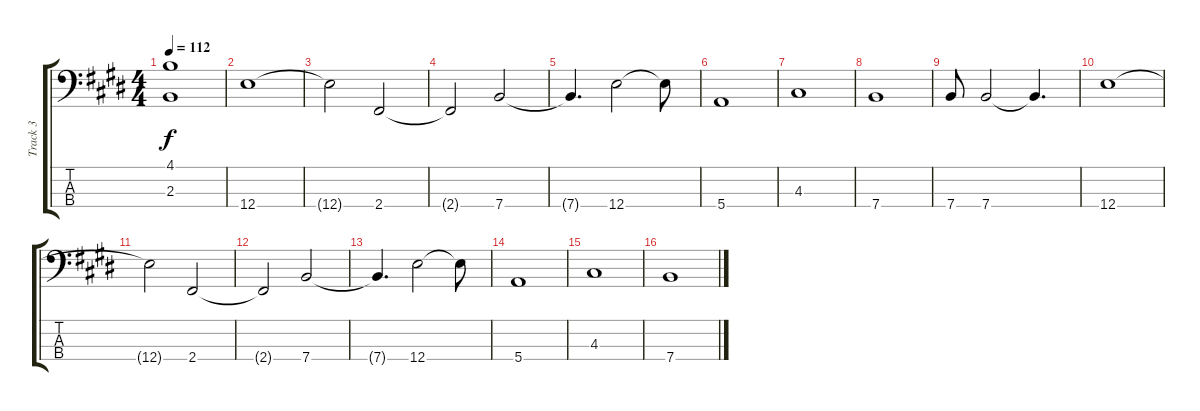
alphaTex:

\track ("Track 3" "Track 3") {instrument electricbassfinger}
\staff {score tabs}
\tuning (G2 D2 A1 E1) {hide}
\ts (4 4)
\tempo 112
\clef f4
\ks e
(4.1 2.3).1{dy f} |
12.4.1 |
12.4{t}.2 2.4.2 |
2.4{t}.2 7.4.2 |
7.4{t}.4{d} 12.4.2 12.4{t}.8 |
5.4.1 |
4.3.1 |
7.4.1 |
7.4.8 7.4.2 7.4{t}.4{d} |
12.4.1 |
12.4{t}.2 2.4.2 |
2.4{t}.2 7.4.2 |
7.4{t}.4{d} 12.4.2 12.4{t}.8 |
5.4.1 |
4.3.1 |
7.4.1
